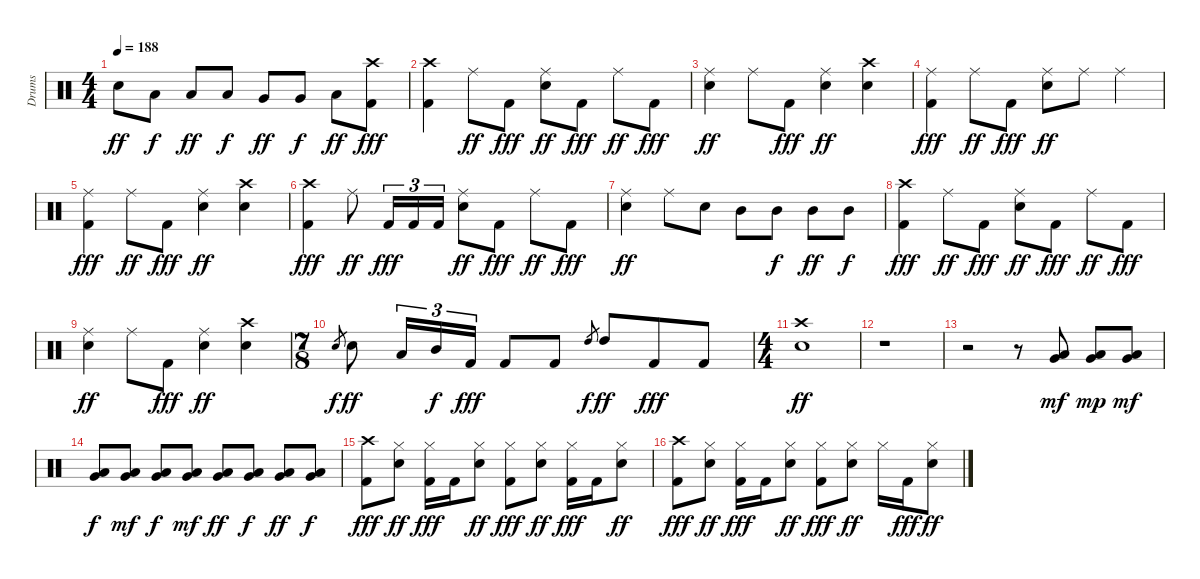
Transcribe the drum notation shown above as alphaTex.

\track ("Drums" "Drums") {instrument percussion}
\staff {score}
\articulation defaults
\ts (4 4)
\tempo 188
\clef neutral
\ks c "Snare (hit) 2".8{dy ff} "Low Tom (hit)".8{dy f} "Low Tom (hit)".8{dy ff} "Low Tom (hit)".8{dy f} "Very Low Tom (hit)".8{dy ff} "Very Low Tom (hit)".8{dy f} "Low Floor Tom (hit)".8{dy ff}
("Crash high (hit)" "Kick (hit) 2").8{dy fff} |
("Crash high (hit)" "Kick (hit) 2").4 "Ride (middle)".8{dy ff} "Kick (hit) 2".8{dy fff} ("Ride (middle)" "Snare (hit) 2").8{dy ff} "Kick (hit) 2".8{dy fff} "Ride (middle)".8{dy ff} "Kick (hit) 2".8{dy fff} |
("Ride (middle)" "Snare (hit) 2").4{dy ff} "Ride (middle)".8 "Kick (hit) 2".8{dy fff} ("Ride (middle)" "Snare (hit) 2").4{dy ff} ("Crash high (hit)" "Snare (hit) 2").4 |
("Ride (middle)" "Kick (hit) 2").4{dy fff} "Ride (middle)".8{dy ff} "Kick (hit) 2".8{dy fff} ("Ride (middle)" "Snare (hit) 2").8{dy ff} "Ride (middle)".8 "Ride (middle)".4 |
("Ride (middle)" "Kick (hit) 2").4{dy fff} "Ride (middle)".8{dy ff} "Kick (hit) 2".8{dy fff} ("Ride (middle)" "Snare (hit) 2").4{dy ff} ("Crash high (hit)" "Snare (hit) 2").4 |
("Crash high (hit)" "Kick (hit) 2").4{dy fff} "Ride (middle)".8{dy ff} "Kick (hit) 2".16{tu (3 2) dy fff} "Kick (hit) 2".16{tu (3 2)} "Kick (hit) 2".16{tu (3 2)} ("Ride (middle)" "Snare (hit) 2").8{dy ff} "Kick (hit) 2".8{dy fff} "Ride (middle)".8{dy ff} "Kick (hit) 2".8{dy fff} |
("Ride (middle)" "Snare (hit) 2").4{dy ff} "Ride (middle)".8 "Snare (hit) 2".8 "Mid Tom (hit)".8 "Mid Tom (hit)".8{dy f} "Mid Tom (hit)".8{dy ff} "Mid Tom (hit)".8{dy f} |
("Crash high (hit)" "Kick (hit) 2").4{dy fff} "Ride (middle)".8{dy ff} "Kick (hit) 2".8{dy fff} ("Ride (middle)" "Snare (hit) 2").8{dy ff} "Kick (hit) 2".8{dy fff} "Ride (middle)".8{dy ff} "Kick (hit) 2".8{dy fff} |
("Ride (middle)" "Snare (hit) 2").4{dy ff} "Ride (middle)".8 "Kick (hit) 2".8{dy fff} ("Ride (middle)" "Snare (hit) 2").4{dy ff} ("Crash high (hit)" "Snare (hit) 2").4 |
\ts (7 8)
"Snare (hit) 2"{sl}.8{gr dy f} "Snare (hit) 2".8{dy ff} "Low Tom (hit)".16{tu (3 2)} "Mid Tom (hit)".16{tu (3 2) dy f} "Kick (hit) 2".16{tu (3 2) dy fff} "Kick (hit) 2".8 "Kick (hit) 2".8 "High Tom (hit)"{sl}.8{gr dy f} "High Tom (hit)".8{dy ff} "Kick (hit) 2".8{dy fff} "Kick (hit) 2".8 |
\ts (4 4)
("Crash high (hit)" "Snare (hit) 2").1{dy ff} |
r.1 |
r.2 r.8 ("Very Low Tom (hit)" "Low Floor Tom (hit)").8{dy mf} ("Very Low Tom (hit)" "Low Floor Tom (hit)").8{dy mp} ("Very Low Tom (hit)" "Low Floor Tom (hit)").8{dy mf} |
("Very Low Tom (hit)" "Low Floor Tom (hit)").8{dy f} ("Very Low Tom (hit)" "Low Floor Tom (hit)").8{dy mf} ("Very Low Tom (hit)" "Low Floor Tom (hit)").8{dy f} ("Very Low Tom (hit)" "Low Floor Tom (hit)").8{dy mf} ("Very Low Tom (hit)" "Low Floor Tom (hit)").8{dy ff} ("Very Low Tom (hit)" "Low Floor Tom (hit)").8{dy f} ("Very Low Tom (hit)" "Low Floor Tom (hit)").8{dy ff} ("Very Low Tom (hit)" "Low Floor Tom (hit)").8{dy f} |
("Crash high (hit)" "Kick (hit) 2").8{dy fff} ("Hi-Hat (closed)" "Snare (hit) 2").8{dy ff} ("Hi-Hat (closed)" "Kick (hit) 2").16{dy fff} "Kick (hit) 2".16 ("Hi-Hat (closed)" "Snare (hit) 2").8{dy ff} ("Hi-Hat (closed)" "Kick (hit) 2").8{dy fff} ("Hi-Hat (closed)" "Snare (hit) 2").8{dy ff} ("Hi-Hat (closed)" "Kick (hit) 2").16{dy fff} "Kick (hit) 2".16 ("Hi-Hat (closed)" "Snare (hit) 2").8{dy ff} |
("Crash high (hit)" "Kick (hit) 2").8{dy fff} ("Hi-Hat (closed)" "Snare (hit) 2").8{dy ff} ("Hi-Hat (closed)" "Kick (hit) 2").16{dy fff} "Kick (hit) 2".16 ("Hi-Hat (closed)" "Snare (hit) 2").8{dy ff} ("Hi-Hat (closed)" "Kick (hit) 2").8{dy fff} ("Hi-Hat (closed)" "Snare (hit) 2").8{dy ff} "Hi-Hat (closed)".16 "Kick (hit) 2".16{dy fff} ("Hi-Hat (closed)" "Snare (hit) 2").8{dy ff}
